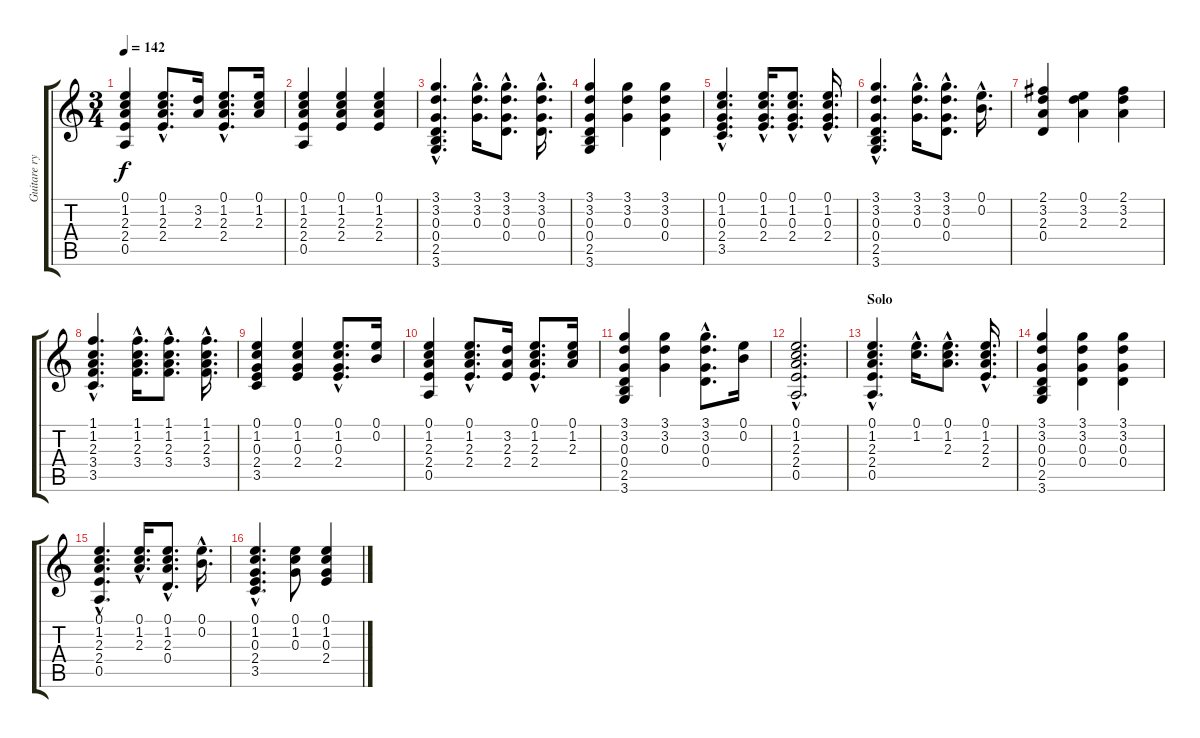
\track ("Guitare rythmique" "Guitare ry") {instrument acousticguitarsteel}
\staff {score tabs}
\tuning (E4 B3 G3 D3 A2 E2) {hide}
\ts (3 4)
\tempo 142
\clef g2
\ks c
(0.1 1.2 2.3 2.4 0.5).4{dy f} (0.1{hac} 1.2{hac} 2.3{hac} 2.4{hac}).8{d} (3.2 2.3).16 (0.1{hac} 1.2{hac} 2.3{hac} 2.4{hac}).8{d} (0.1 1.2 2.3).16 |
(0.1 1.2 2.3 2.4 0.5).4 (0.1 1.2 2.3 2.4).4 (0.1 1.2 2.3 2.4).4 |
(3.1{hac} 3.2{hac} 0.3{hac} 0.4{hac} 2.5{hac} 3.6{hac}).4{d} (3.1{hac} 3.2{hac} 0.3{hac}).16{d} (3.1{hac} 3.2{hac} 0.3{hac} 0.4{hac}).8{d} (3.1{hac} 3.2{hac} 0.3{hac} 0.4{hac}).16{d} |
(3.1 3.2 0.3 0.4 2.5 3.6).4 (3.1 3.2 0.3).4 (3.1 3.2 0.3 0.4).4 |
(0.1{hac} 1.2{hac} 0.3{hac} 2.4{hac} 3.5{hac}).4{d} (0.1{hac} 1.2{hac} 0.3{hac} 2.4{hac}).16{d} (0.1{hac} 1.2{hac} 0.3{hac} 2.4{hac}).8{d} (0.1{hac} 1.2{hac} 0.3{hac} 2.4{hac}).16{d} |
(3.1{hac} 3.2{hac} 0.3{hac} 0.4{hac} 2.5{hac} 3.6{hac}).4{d} (3.1{hac} 3.2{hac} 0.3{hac}).16{d} (3.1{hac} 3.2{hac} 0.3{hac} 0.4{hac}).8{d} (0.1{hac} 0.2{hac}).16{d} |
(2.1 3.2 2.3 0.4).4 (0.1 3.2 2.3).4 (2.1 3.2 2.3).4 |
(1.1{hac} 1.2{hac} 2.3{hac} 3.4{hac} 3.5{hac}).4{d} (1.1{hac} 1.2{hac} 2.3{hac} 3.4{hac}).16{d} (1.1{hac} 1.2{hac} 2.3{hac} 3.4{hac}).8{d} (1.1{hac} 1.2{hac} 2.3{hac} 3.4{hac}).16{d} |
(0.1 1.2 0.3 2.4 3.5).4 (0.1 1.2 0.3 2.4).4 (0.1{hac} 1.2{hac} 0.3{hac} 2.4{hac}).8{d} (0.1 0.2).16 |
(0.1 1.2 2.3 2.4 0.5).4 (0.1{hac} 1.2{hac} 2.3{hac} 2.4{hac}).8{d} (3.2 2.3 2.4).16 (0.1{hac} 1.2{hac} 2.3{hac} 2.4{hac}).8{d} (0.1 1.2 2.3).16 |
(3.1 3.2 0.3 0.4 2.5 3.6).4 (3.1 3.2 0.3).4 (3.1{hac} 3.2{hac} 0.3{hac} 0.4{hac}).8{d} (0.1 0.2).16 |
(0.1{hac} 1.2{hac} 2.3{hac} 2.4{hac} 0.5{hac}).2{d} |
\section ("" "Solo")
(0.1{hac} 1.2{hac} 2.3{hac} 2.4{hac} 0.5{hac}).4{d} (0.1{hac} 1.2{hac}).16{d} (0.1{hac} 1.2{hac} 2.3{hac}).8{d} (0.1{hac} 1.2{hac} 2.3{hac} 2.4{hac}).16{d} |
(3.1 3.2 0.3 0.4 2.5 3.6).4 (3.1 3.2 0.3 0.4).4 (3.1 3.2 0.3 0.4).4 |
(0.1{hac} 1.2{hac} 2.3{hac} 2.4{hac} 0.5{hac}).4{d} (0.1{hac} 1.2{hac} 2.3{hac}).16{d} (0.1{hac} 1.2{hac} 2.3{hac} 0.4{hac}).8{d} (0.1{hac} 0.2{hac}).16{d} |
(0.1{hac} 1.2{hac} 0.3{hac} 2.4{hac} 3.5{hac}).4{d} (0.1 1.2 0.3).8 (0.1 1.2 0.3 2.4).4
